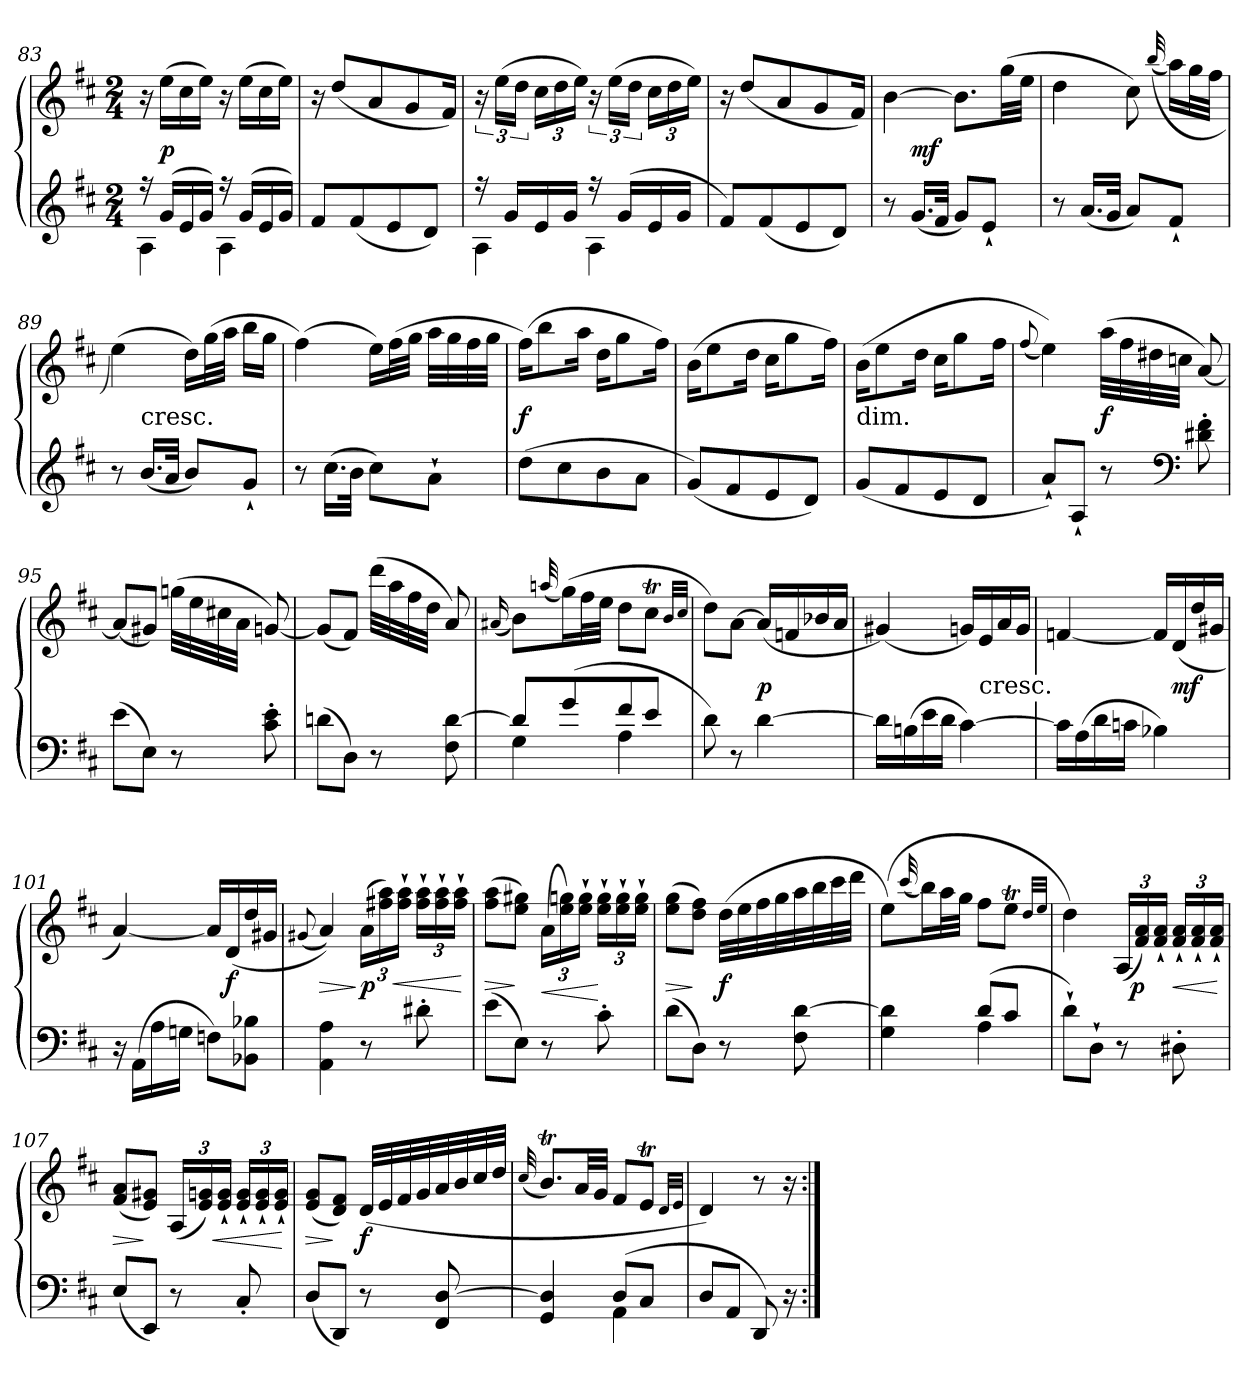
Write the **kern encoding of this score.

**kern	**kern	**dynam
*part1	*part1	*part1
*staff2	*staff1	*staff1/2
*clefG2	*clefG2	*
*k[f#c#]	*k[f#c#]	*
*D:	*D:	*
*M2/4	*M2/4	*
=83	=83	=83
*^	*	*
16r	4A	16r	.
(16gLL	.	(16eeLL	p
16e	.	16cc#	.
16gJJ)	.	16eeJJ)	.
16r	4A	16r	.
(16gLL	.	(16eeLL	.
16e	.	16cc#	.
16gJJ)	.	16eeJJ)	.
*v	*v	*	*
=84	=84	=84
8f#L	16r	.
.	(8ddL	.
(8f#	.	.
.	8a	.
8e	.	.
.	8g	.
8dJ)	.	.
.	16f#Jk)	.
!!LO:LB:g=z
=85	=85	=85
*^	*	*
16r	4A	24r	.
.	.	(24eeLL	.
16gLL	.	.	.
.	.	24ddJJ	.
16e	.	24cc#LL	.
.	.	24dd	.
16gJJ	.	.	.
.	.	24eeJJ)	.
16r	4A	24r	.
.	.	(24eeLL	.
(16gLL	.	.	.
.	.	24ddJJ	.
16e	.	24cc#LL	.
.	.	24dd	.
16gJJ	.	.	.
.	.	24eeJJ)	.
*v	*v	*	*
=86	=86	=86
8f#L)	16r	.
.	(8ddL	.
(8f#	.	.
.	8a	.
8e	.	.
.	8g	.
8dJ)	.	.
.	16f#Jk)	.
=87	=87	=87
*	*^	*
8r	[4b	8ryy	.
(16.gLL	.	4.ryy	mf
32f#JJk	.	.	.
8gL)	8.bL]	.	.
8e`J	.	.	.
.	(32ggLL	.	.
.	32eeJJJ	.	.
*	*v	*v	*
=88	=88	=88
8r	4dd	.
(16.aLL	.	.
32gJJk	.	.
8aL)	8cc#)	.
.	(<(>32qqbb	.
8f#`J	16aaLL)	.
.	32ggL	.
.	32ff#JJJ	.
=89	=89	=89
*	*^	*
8r	(4ee)	8ryy	.
!	!	!LO:TX:c:t=cresc.	!
(16.bLL	.	4.ryy	.
32aJJk	.	.	.
8bL)	16ddLL)	.	.
.	(32ggL	.	.
.	32aaJJJ	.	.
8g`J	16bbLL	.	.
.	16ggJJ	.	.
*	*v	*v	*
!!LO:LB:g=z
=90	=90	=90
8r	(4ff#)	.
(16.cc#LL	.	.
32bJJk	.	.
8cc#L)	16eeLL)	.
.	(32ff#L	.
.	32ggJJJ	.
8a`J	32aaLLL	.
.	32gg	.
.	32ff#	.
.	32ggJJJ	.
=91	=91	=91
(8ddL	(16ff#KL)	f
.	8bb	.
8cc#	.	.
.	16aaJk	.
8b	16ddKL	.
.	8gg	.
8aJ	.	.
.	16ff#Jk)	.
=92	=92	=92
(8gL)	(16bKL	.
.	8ee	.
8f#	.	.
.	16ddJk	.
8e	16cc#KL	.
.	8gg	.
8dJ)	.	.
.	16ff#Jk)	.
=93	=93	=93
!	!LO:TX:c:t=dim.	!
(8gL	(16bKL	.
.	8ee	.
8f#	.	.
.	16ddJk	.
8e	16cc#KL	.
.	8gg	.
8dJ	.	.
.	16ff#Jk	.
=94	=94	=94
.	(8qqff#	.
8a`L)	4ee))	.
8A`J	.	.
8r	(32aaLLL	f
.	32ff#	.
.	32dd#X	.
.	32ccnJJJ	.
*clefF4	*	*
8d#X' 8f#'	[8a)	.
!!LO:LB:g=z
=95	=95	=95
(8eL	(8aL]	.
8EJ)	8g#XJ)	.
8r	(32ggnLLL	.
.	32ee	.
.	32cc#X	.
.	32aJJJ	.
8c#' 8e'	[8gn)	.
=96	=96	=96
(8dnL	(8gL]	.
8DJ)	8f#J)	.
8r	(32dddLLL	.
.	32aa	.
.	32ff#	.
.	32ddJJJ	.
8F# [8d	8a)	.
=97	=97	=97
.	(16qqa#X	.
*^	*	*
8dL]	4G	8bL)	.
.	.	(32qqaan	.
(8g	.	(16ggL)	.
.	.	32ff#L	.
.	.	32eeJJJ	.
8f#	4A	8ddL	.
8eJ	.	8cc#tJ	.
*v	*v	*	*
.	32qbLLL	.
.	32qcc#JJJ	.
=98	=98	=98
8d)	8ddL)	.
8r	[8aJ	.
[4d	(16aLL]	p
.	16fn	.
.	16b-X	.
.	16aJJ	.
=99	=99	=99
16dLL]	(4g#X)	.
(16Bn	.	.
16e	.	.
16dJJ	.	.
[4c#)	16gnLL)	.
!	!LO:TX:c:t=cresc.	!
.	16e	.
.	16a	.
.	16gJJ	.
!!LO:LB:g=z
=100	=100	=100
16c#LL]	[4fn	.
(16A	.	.
16d	.	.
16cnJJ	.	.
4B-X)	16fLL]	.
.	(16d	mf
.	16dd	.
.	16g#XJJ	.
=101	=101	=101
16r	[4a)	.
(16AALL	.	.
16A	.	.
16GnJJ	.	.
8FnL)	16aLL]	.
.	(<16d	f
8BB-X 8B-XJ	16dd	.
.	16g#XJJ	.
=102	=102	=102
.	(8qqg#X	.
4AA 4A	4a))	>
8r	(24aLL	] p
.	24ff#X 24aa)	.
.	24ff#` 24aa`JJ	<
8d#X'	24ff#` 24aa`LL	.
.	24ff#` 24aa`	.
.	24ff#` 24aa`JJ	.
.	.	[
=103	=103	=103
(8eL	(8ff# 8aaL	>
8EJ)	8ee 8gg#XJ)	]
8r	(24aLL	<
.	24ee 24ggn)	.
.	24ee` 24gg`JJ	.
8c#'	24ee` 24gg`LL	[
.	24ee` 24gg`	.
.	24ee` 24gg`JJ	.
=104	=104	=104
(8dL	(8ee 8ggL	>
8DJ)	8dd 8ff#J)	]
8r	(32ddLLL	f
.	32ee	.
.	32ff#	.
.	32gg	.
8F# [8d	32aa	.
.	32bb	.
.	32ccc#	.
.	32dddJJJ	.
!!LO:LB:g=z
=105	=105	=105
*^	*	*
4G 4d]	4ryy	(8eeL)	.
.	.	(32qqccc#	.
.	.	16bbL)	.
.	.	32aaL	.
.	.	32ggJJJ	.
(8dL	4A	8ff#L	.
8c#J	.	8eeTJ	.
*v	*v	*	*
.	32qddLLL	.
.	32qeeJJJ	.
=106	=106	=106
8d`L)	4dd)	.
8D`J	.	.
8r	(24ALL	.
.	24f# 24a)	p
.	24f#` 24a`JJ	.
8D#X'	24f#` 24a`LL	<
.	24f#` 24a`	.
.	24f#` 24a`JJ	.
.	.	[
=107	=107	=107
(8EL	(8f# 8aL	>
8EEJ)	8e 8g#XJ)	]
8r	(24ALL	.
.	24e 24gn)	.
.	24e` 24g`JJ	<
8C#'	24e` 24g`LL	.
.	24e` 24g`	.
.	24e` 24g`JJ	.
.	.	[
=108	=108	=108
(8DL	(8e 8gL	>
8DDJ)	8d 8f#J)	]
8r	(32dLLL	f
.	32e	.
.	32f#	.
.	32g	.
8FF# [8D	32a	.
.	32b	.
.	32cc#	.
.	32ddJJJ	.
=109	=109	=109
.	(32qqcc#	.
*^	*	*
4GG 4D]	4ryy	8.bTL)	.
.	.	32aLL	.
.	.	32gJJJ	.
(8DL	4AA	8f#L	.
8C#J	.	8eTJ	.
*v	*v	*	*
.	32qqdLLL	.
.	32qqeJJJ	.
=110	=110	=110
8DL	4d)	.
8AAJ	.	.
8DD)	8r	.
16r	16r	.
=:|!	=:|!	=:|!
*-	*-	*-
